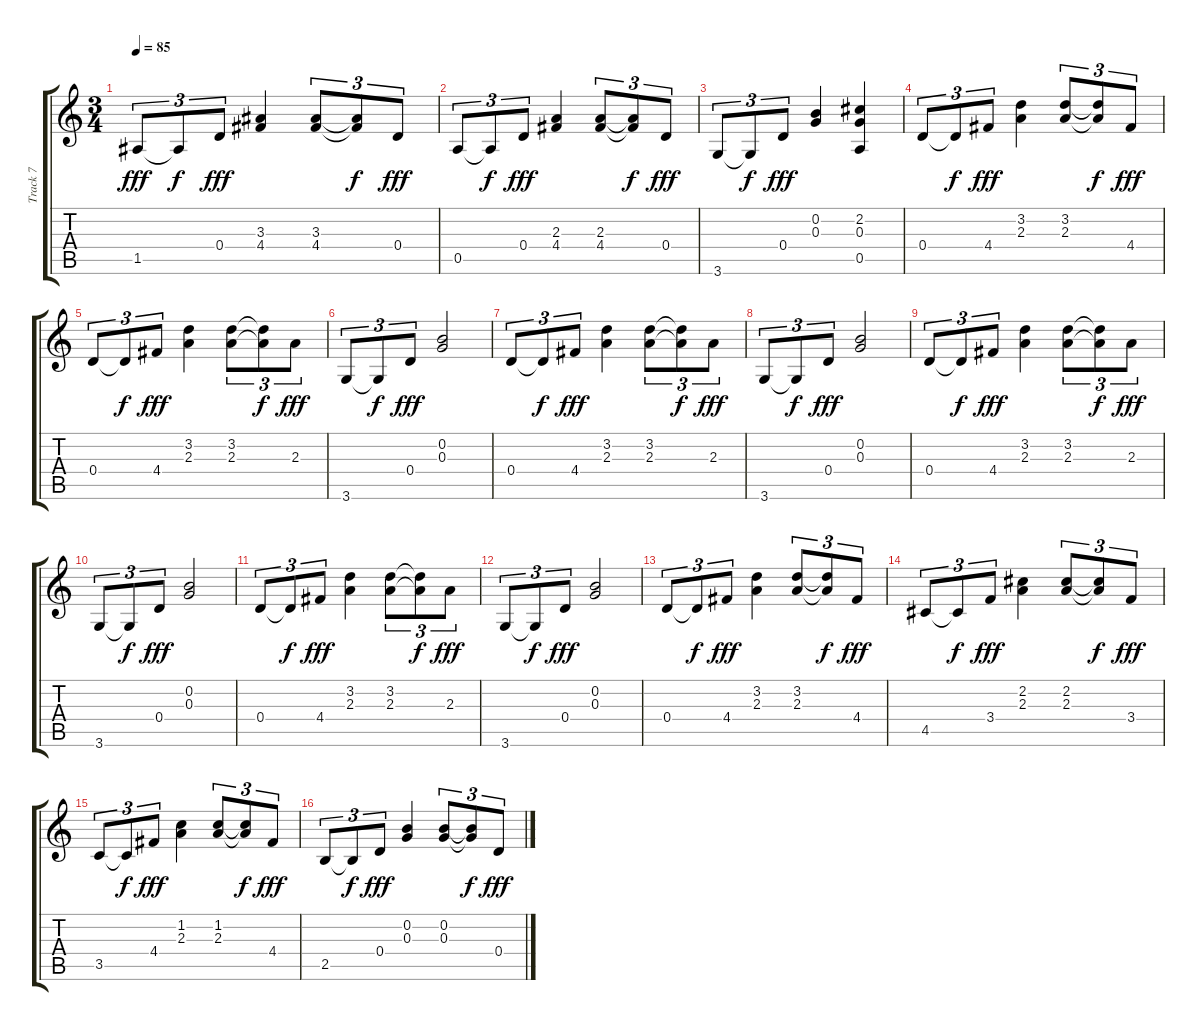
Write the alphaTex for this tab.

\track ("Track 7" "Track 7") {instrument electricguitarclean}
\staff {score tabs}
\tuning (E4 B3 G3 D3 A2 E2) {hide}
\ts (3 4)
\tempo 85
\clef g2
\ks c
1.5.8{tu (3 2) dy fff} 1.5{t}.8{tu (3 2) dy f} 0.4.8{tu (3 2) dy fff} (3.3 4.4).4 (3.3 4.4).8{tu (3 2)} (3.3{t} 4.4{t}).8{tu (3 2) dy f} 0.4.8{tu (3 2) dy fff} |
0.5.8{tu (3 2)} 0.5{t}.8{tu (3 2) dy f} 0.4.8{tu (3 2) dy fff} (2.3 4.4).4 (2.3 4.4).8{tu (3 2)} (2.3{t} 4.4{t}).8{tu (3 2) dy f} 0.4.8{tu (3 2) dy fff} |
3.6.8{tu (3 2)} 3.6{t}.8{tu (3 2) dy f} 0.4.8{tu (3 2) dy fff} (0.2 0.3).4 (2.2 0.3 0.5).4 |
0.4.8{tu (3 2)} 0.4{t}.8{tu (3 2) dy f} 4.4.8{tu (3 2) dy fff} (3.2 2.3).4 (3.2 2.3).8{tu (3 2)} (3.2{t} 2.3{t}).8{tu (3 2) dy f} 4.4.8{tu (3 2) dy fff} |
0.4.8{tu (3 2)} 0.4{t}.8{tu (3 2) dy f} 4.4.8{tu (3 2) dy fff} (3.2 2.3).4 (3.2 2.3).8{tu (3 2)} (3.2{t} 2.3{t}).8{tu (3 2) dy f} 2.3.8{tu (3 2) dy fff} |
3.6.8{tu (3 2)} 3.6{t}.8{tu (3 2) dy f} 0.4.8{tu (3 2) dy fff} (0.2 0.3).2 |
0.4.8{tu (3 2)} 0.4{t}.8{tu (3 2) dy f} 4.4.8{tu (3 2) dy fff} (3.2 2.3).4 (3.2 2.3).8{tu (3 2)} (3.2{t} 2.3{t}).8{tu (3 2) dy f} 2.3.8{tu (3 2) dy fff} |
3.6.8{tu (3 2)} 3.6{t}.8{tu (3 2) dy f} 0.4.8{tu (3 2) dy fff} (0.2 0.3).2 |
0.4.8{tu (3 2)} 0.4{t}.8{tu (3 2) dy f} 4.4.8{tu (3 2) dy fff} (3.2 2.3).4 (3.2 2.3).8{tu (3 2)} (3.2{t} 2.3{t}).8{tu (3 2) dy f} 2.3.8{tu (3 2) dy fff} |
3.6.8{tu (3 2)} 3.6{t}.8{tu (3 2) dy f} 0.4.8{tu (3 2) dy fff} (0.2 0.3).2 |
0.4.8{tu (3 2)} 0.4{t}.8{tu (3 2) dy f} 4.4.8{tu (3 2) dy fff} (3.2 2.3).4 (3.2 2.3).8{tu (3 2)} (3.2{t} 2.3{t}).8{tu (3 2) dy f} 2.3.8{tu (3 2) dy fff} |
3.6.8{tu (3 2)} 3.6{t}.8{tu (3 2) dy f} 0.4.8{tu (3 2) dy fff} (0.2 0.3).2 |
0.4.8{tu (3 2)} 0.4{t}.8{tu (3 2) dy f} 4.4.8{tu (3 2) dy fff} (3.2 2.3).4 (3.2 2.3).8{tu (3 2)} (3.2{t} 2.3{t}).8{tu (3 2) dy f} 4.4.8{tu (3 2) dy fff} |
4.5.8{tu (3 2)} 4.5{t}.8{tu (3 2) dy f} 3.4.8{tu (3 2) dy fff} (2.2 2.3).4 (2.2 2.3).8{tu (3 2)} (2.2{t} 2.3{t}).8{tu (3 2) dy f} 3.4.8{tu (3 2) dy fff} |
3.5.8{tu (3 2)} 3.5{t}.8{tu (3 2) dy f} 4.4.8{tu (3 2) dy fff} (1.2 2.3).4 (1.2 2.3).8{tu (3 2)} (1.2{t} 2.3{t}).8{tu (3 2) dy f} 4.4.8{tu (3 2) dy fff} |
2.5.8{tu (3 2)} 2.5{t}.8{tu (3 2) dy f} 0.4.8{tu (3 2) dy fff} (0.2 0.3).4 (0.2 0.3).8{tu (3 2)} (0.2{t} 0.3{t}).8{tu (3 2) dy f} 0.4.8{tu (3 2) dy fff}
